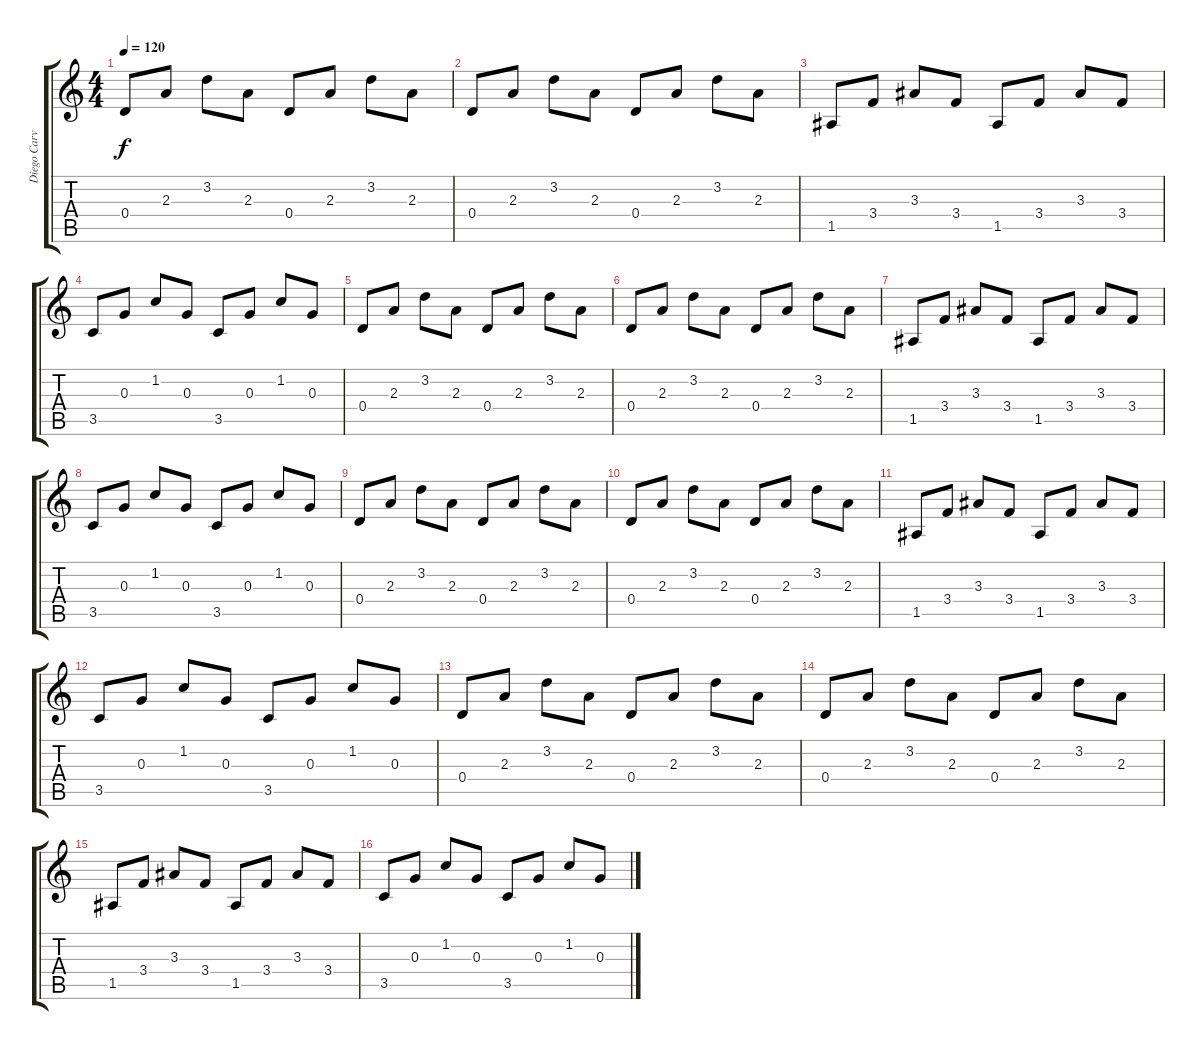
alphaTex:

\track ("Diego Carvalho - Clean Guitar" "Diego Carv") {instrument electricguitarmuted}
\staff {score tabs}
\tuning (E4 B3 G3 D3 A2 E2) {hide}
\ts (4 4)
\tempo 120
\clef g2
\ks c
0.4.8{dy f} 2.3.8 3.2.8 2.3.8 0.4.8 2.3.8 3.2.8 2.3.8 |
0.4.8 2.3.8 3.2.8 2.3.8 0.4.8 2.3.8 3.2.8 2.3.8 |
1.5.8 3.4.8 3.3.8 3.4.8 1.5.8 3.4.8 3.3.8 3.4.8 |
3.5.8 0.3.8 1.2.8 0.3.8 3.5.8 0.3.8 1.2.8 0.3.8 |
0.4.8 2.3.8 3.2.8 2.3.8 0.4.8 2.3.8 3.2.8 2.3.8 |
0.4.8 2.3.8 3.2.8 2.3.8 0.4.8 2.3.8 3.2.8 2.3.8 |
1.5.8 3.4.8 3.3.8 3.4.8 1.5.8 3.4.8 3.3.8 3.4.8 |
3.5.8 0.3.8 1.2.8 0.3.8 3.5.8 0.3.8 1.2.8 0.3.8 |
0.4.8 2.3.8 3.2.8 2.3.8 0.4.8 2.3.8 3.2.8 2.3.8 |
0.4.8 2.3.8 3.2.8 2.3.8 0.4.8 2.3.8 3.2.8 2.3.8 |
1.5.8 3.4.8 3.3.8 3.4.8 1.5.8 3.4.8 3.3.8 3.4.8 |
3.5.8 0.3.8 1.2.8 0.3.8 3.5.8 0.3.8 1.2.8 0.3.8 |
0.4.8 2.3.8 3.2.8 2.3.8 0.4.8 2.3.8 3.2.8 2.3.8 |
0.4.8 2.3.8 3.2.8 2.3.8 0.4.8 2.3.8 3.2.8 2.3.8 |
1.5.8 3.4.8 3.3.8 3.4.8 1.5.8 3.4.8 3.3.8 3.4.8 |
3.5.8 0.3.8 1.2.8 0.3.8 3.5.8 0.3.8 1.2.8 0.3.8
